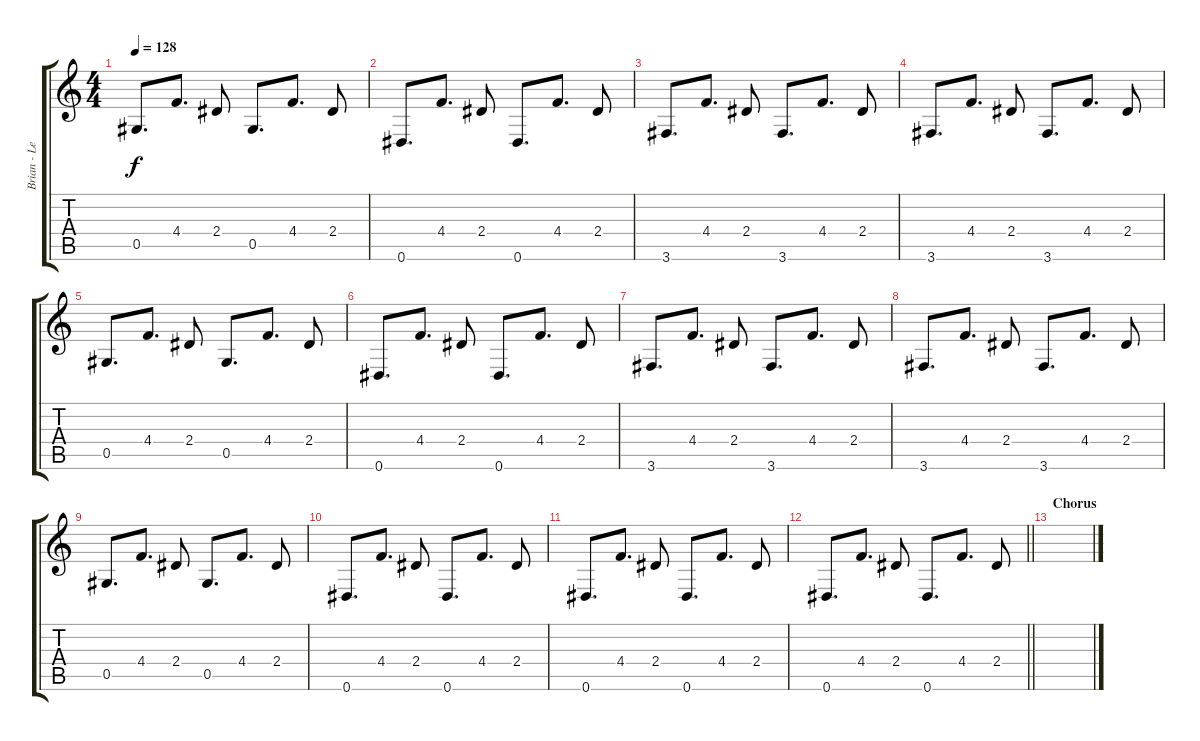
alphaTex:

\track ("Brian - Lead Guitar" "Brian - Le") {instrument electricguitarclean}
\staff {score tabs}
\tuning (Eb4 Bb3 Gb3 Db3 Ab2 Eb2) {hide}
\ts (4 4)
\tempo 128
\clef g2
\ks c
0.5.8{d dy f} 4.4.8{d} 2.4.8 0.5.8{d} 4.4.8{d} 2.4.8 |
0.6.8{d} 4.4.8{d} 2.4.8 0.6.8{d} 4.4.8{d} 2.4.8 |
3.6.8{d} 4.4.8{d} 2.4.8 3.6.8{d} 4.4.8{d} 2.4.8 |
3.6.8{d} 4.4.8{d} 2.4.8 3.6.8{d} 4.4.8{d} 2.4.8 |
0.5.8{d} 4.4.8{d} 2.4.8 0.5.8{d} 4.4.8{d} 2.4.8 |
0.6.8{d} 4.4.8{d} 2.4.8 0.6.8{d} 4.4.8{d} 2.4.8 |
3.6.8{d} 4.4.8{d} 2.4.8 3.6.8{d} 4.4.8{d} 2.4.8 |
3.6.8{d} 4.4.8{d} 2.4.8 3.6.8{d} 4.4.8{d} 2.4.8 |
0.5.8{d} 4.4.8{d} 2.4.8 0.5.8{d} 4.4.8{d} 2.4.8 |
0.6.8{d} 4.4.8{d} 2.4.8 0.6.8{d} 4.4.8{d} 2.4.8 |
0.6.8{d} 4.4.8{d} 2.4.8 0.6.8{d} 4.4.8{d} 2.4.8 |
\barLineRight lightlight
0.6.8{d} 4.4.8{d} 2.4.8 0.6.8{d} 4.4.8{d} 2.4.8 |
\section ("" "Chorus")
